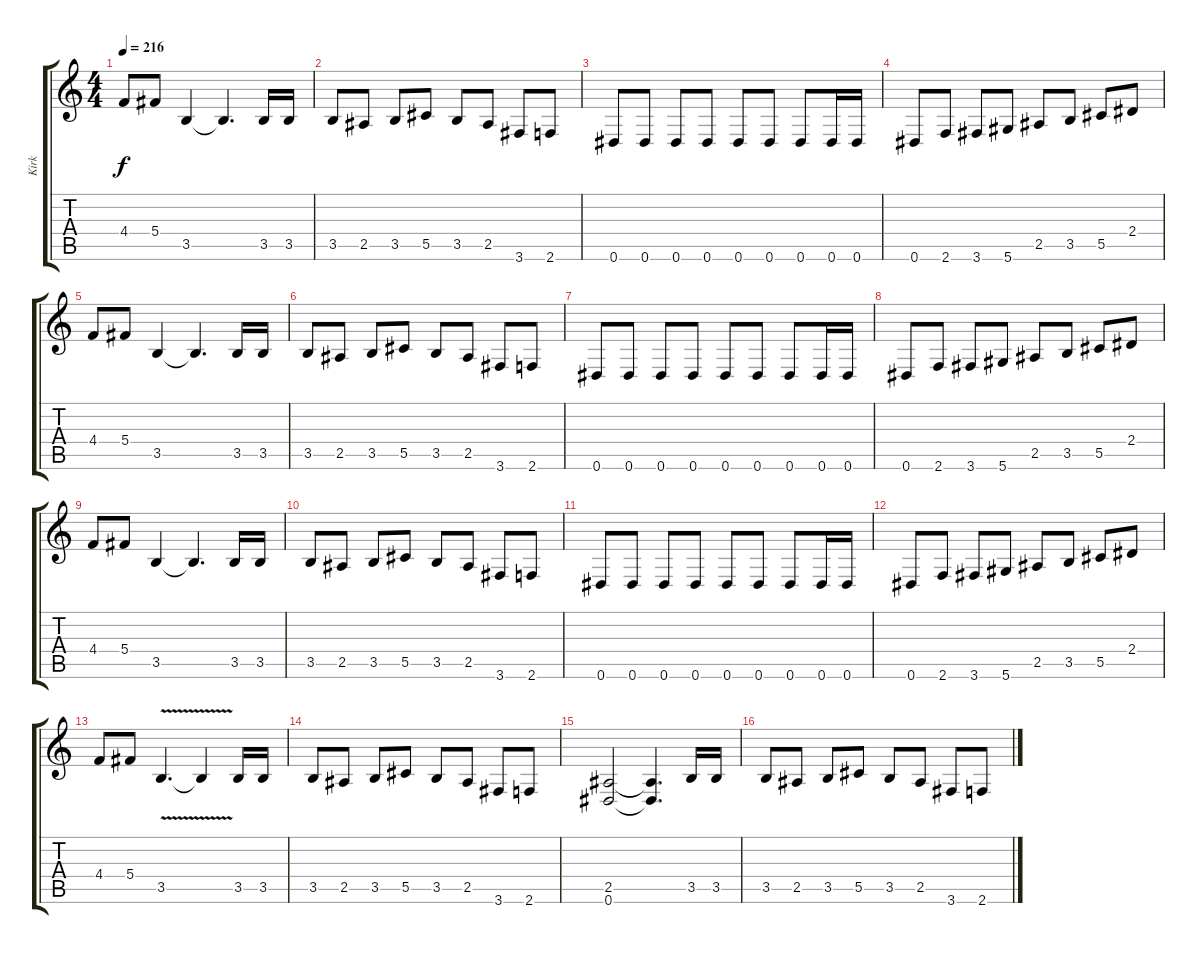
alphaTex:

\track ("Kirk" "Kirk") {instrument distortionguitar}
\staff {score tabs}
\tuning (Eb4 Bb3 Gb3 Db3 Ab2 Eb2) {hide}
\ts (4 4)
\tempo 216
\clef g2
\ks c
4.4.8{dy f} 5.4.8 3.5.4 3.5{t}.4{d} 3.5.16 3.5.16 |
3.5.8 2.5.8 3.5.8 5.5.8 3.5.8 2.5.8 3.6.8 2.6.8 |
0.6.8 0.6.8 0.6.8 0.6.8 0.6.8 0.6.8 0.6.8 0.6.16 0.6.16 |
0.6.8 2.6.8 3.6.8 5.6.8 2.5.8 3.5.8 5.5.8 2.4.8 |
4.4.8 5.4.8 3.5.4 3.5{t}.4{d} 3.5.16 3.5.16 |
3.5.8 2.5.8 3.5.8 5.5.8 3.5.8 2.5.8 3.6.8 2.6.8 |
0.6.8 0.6.8 0.6.8 0.6.8 0.6.8 0.6.8 0.6.8 0.6.16 0.6.16 |
0.6.8 2.6.8 3.6.8 5.6.8 2.5.8 3.5.8 5.5.8 2.4.8 |
4.4.8 5.4.8 3.5.4 3.5{t}.4{d} 3.5.16 3.5.16 |
3.5.8 2.5.8 3.5.8 5.5.8 3.5.8 2.5.8 3.6.8 2.6.8 |
0.6.8 0.6.8 0.6.8 0.6.8 0.6.8 0.6.8 0.6.8 0.6.16 0.6.16 |
0.6.8 2.6.8 3.6.8 5.6.8 2.5.8 3.5.8 5.5.8 2.4.8 |
4.4.8 5.4.8 3.5{v}.4{d} 3.5{t}.4 3.5.16 3.5.16 |
3.5.8 2.5.8 3.5.8 5.5.8 3.5.8 2.5.8 3.6.8 2.6.8 |
(2.5 0.6).2 (2.5{t} 0.6{t}).4{d} 3.5.16 3.5.16 |
3.5.8 2.5.8 3.5.8 5.5.8 3.5.8 2.5.8 3.6.8 2.6.8
